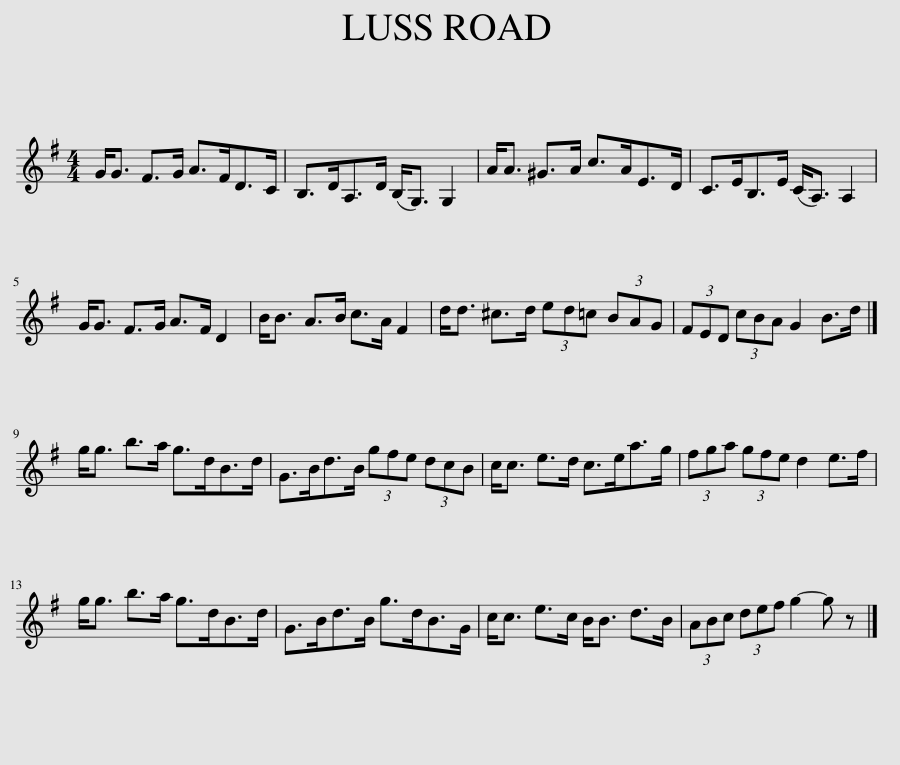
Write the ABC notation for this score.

X:1
L:1/8
M:4/4
I:linebreak $
K:G
V:1 treble
V:1
 G<G F>G A>FD>C | B,>DA,>D (B,<G,) G,2 | A<A ^G>A c>AE>D | C>EB,>E (C<A,) A,2 |$ G<G F>G A>F D2 | %5
 B<B A>B c>A F2 | d<d ^c>d (3ed=c (3BAG | (3FED (3cBA G2 B>d |]$ g<g b>a g>dB>d | G>Bd>B (3gfe (3dcB | %10
 c<c e>d c>ea>g | (3fga (3gfe d2 e>f |$ g<g b>a g>dB>d | G>Bd>B g>dB>G | c<c e>c B<B d>B | %15
 (3ABc (3def g2- g z |] %16
